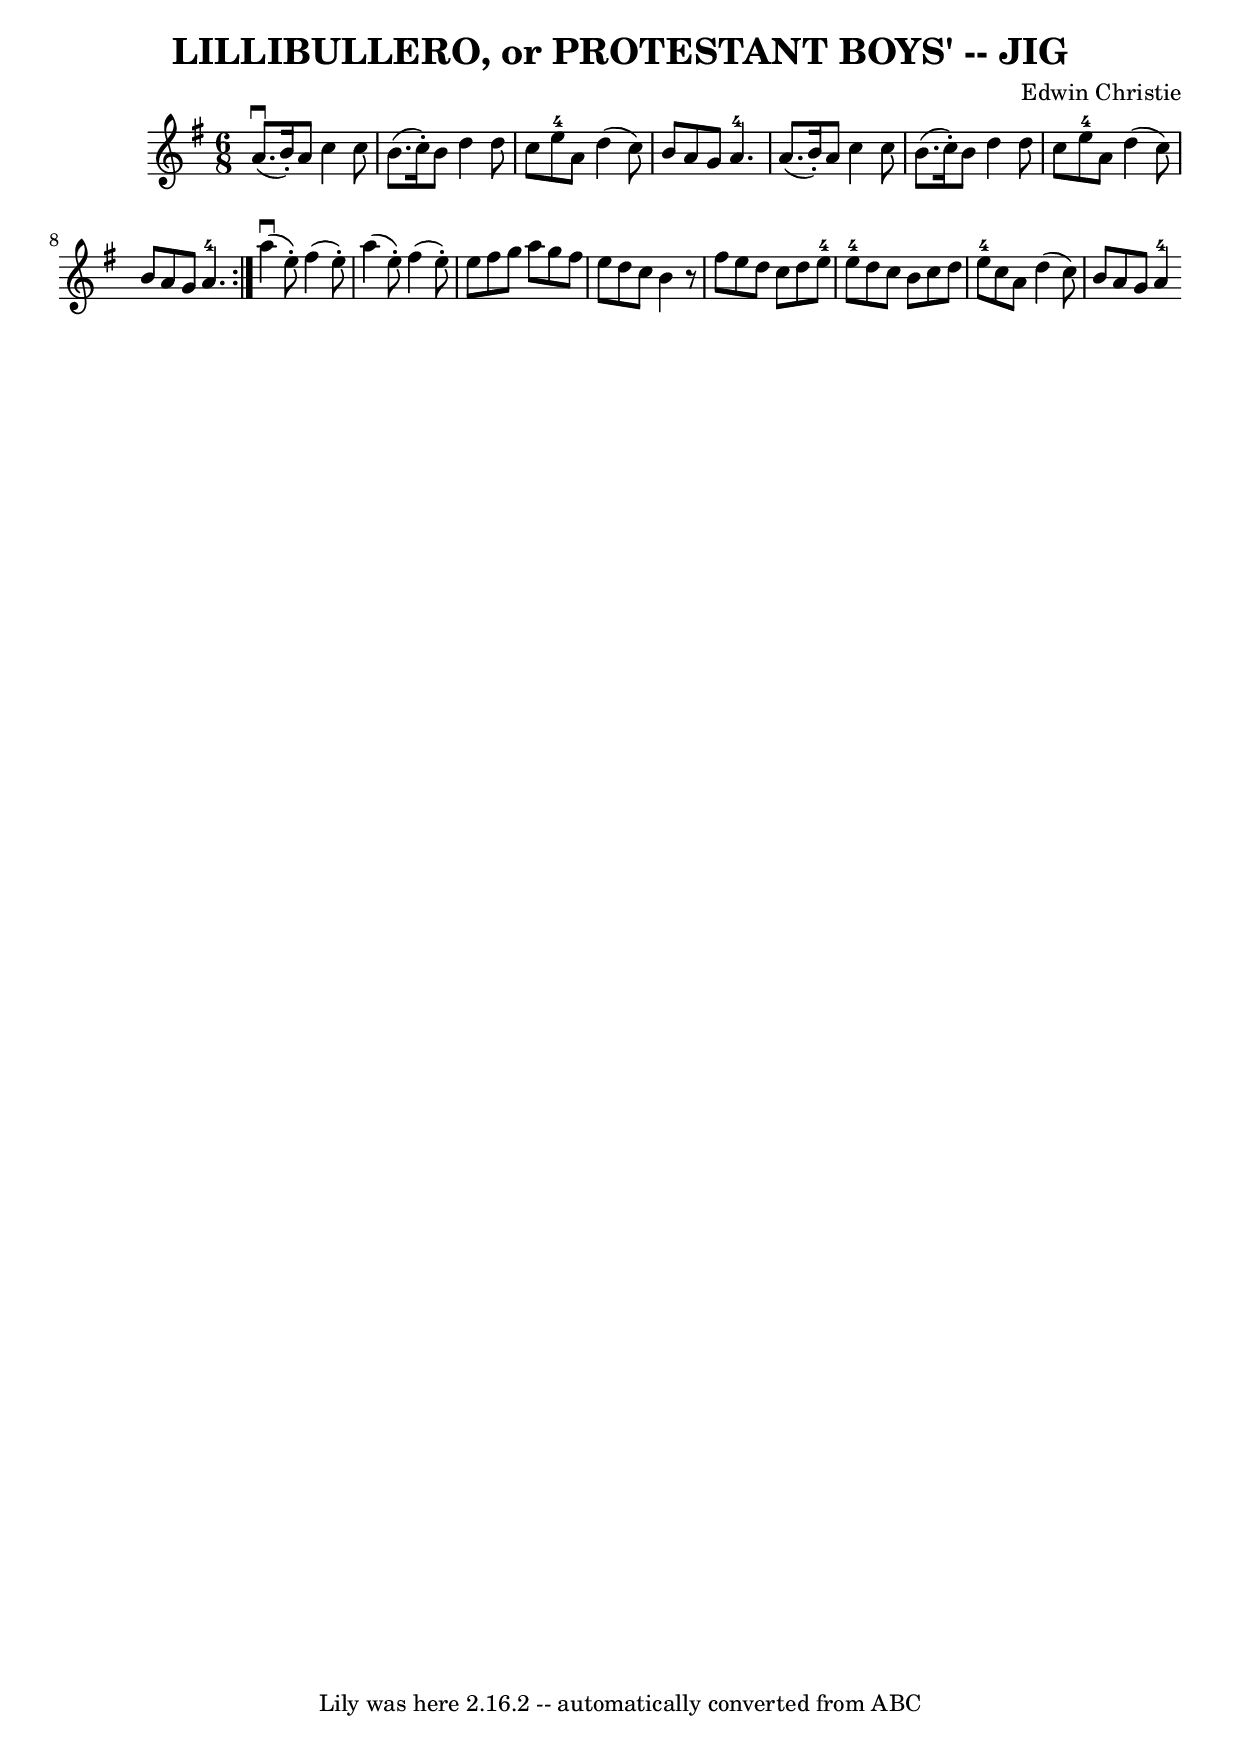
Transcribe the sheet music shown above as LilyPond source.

\version "2.16.2"
\include "Mammoth.ily"
\header {
  %% book = "Ryan's Mammoth Collection of Fiddle Tunes"
 composer = "Edwin Christie"
 crossRefNumber = "1"
 footnotes = ""
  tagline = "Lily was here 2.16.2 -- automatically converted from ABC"
  title = "LILLIBULLERO, or PROTESTANT BOYS' -- JIG"

}
voicedefault =  {



  \repeat volta 2 {

    \time 6/8 
    \key g \major a'8. (^\downbow b'16-.) a'8 c''4 c''8    |
 b'8. (c''16-.) b'8 d''4 d''8    |
 c''8 e''8-4 a'8 d''4 (c''8)    |
 b'8 a'8 g'8 a'4.-4       |
 a'8. (b'16-.) a'8 c''4 c''8    |
 b'8. (c''16-.) b'8 d''4 d''8     |
 c''8 e''8-4 a'8 d''4 (c''8)    |
 b'8 a'8 g'8 a'4.-4   
  } a''4 (^\downbow e''8-.) fs''4 (e''8-.)    |
 a''4 ( e''8-.) fs''4 (e''8-.)    |
 e''8 fs''8 g''8 a''8 g''8 fs''8     |
 e''8 d''8 c''8 b'4    r8       |
 fs''8 e''8 d''8 c''8 d''8 e''8-4    |
 e''8-4 d''8 c''8 b'8 c''8 d''8     |
 e''8-4 c''8 a'8 d''4 (c''8)    |
 b'8 a'8 g'8 a'4-4   

}

\score{
  <<

    \context Staff="default"
    {
      \voicedefault 
      
    }

  >>
  \layout {
    
  }
  \midi {
  }

}
